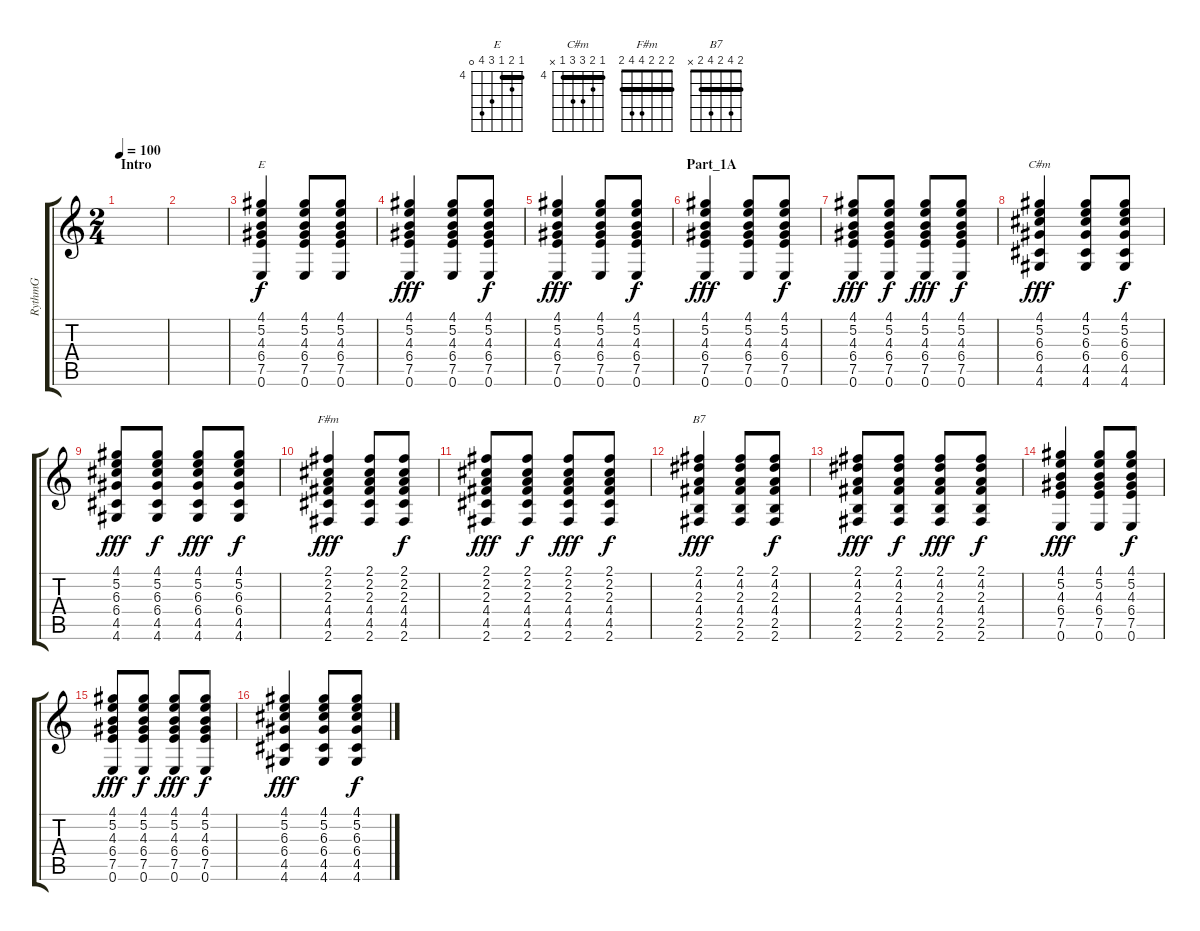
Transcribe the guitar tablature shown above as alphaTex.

\track ("RythmG" "RythmG") {instrument acousticguitarsteel}
\staff {score tabs}
\tuning (E4 B3 G3 D3 A2 E2) {hide}
\chord ("E" 4 5 4 6 7 0) {firstfret 4 barre 4}
\chord ("C#m" 4 5 6 6 4 x) {firstfret 4 barre 4}
\chord ("F#m" 2 2 2 4 4 2) {barre 2}
\chord ("B7" 2 4 2 4 2 x) {barre 2}
\ts (2 4)
\section ("" "Intro")
\tempo 100
\clef g2
\ks c
|
|
(4.1 5.2 4.3 6.4 7.5 0.6).4{ch "E"} (4.1 5.2 4.3 6.4 7.5 0.6).8 (4.1 5.2 4.3 6.4 7.5 0.6).8{dy f} |
(4.1 5.2 4.3 6.4 7.5 0.6).4{dy fff} (4.1 5.2 4.3 6.4 7.5 0.6).8 (4.1 5.2 4.3 6.4 7.5 0.6).8{dy f} |
(4.1 5.2 4.3 6.4 7.5 0.6).4{dy fff} (4.1 5.2 4.3 6.4 7.5 0.6).8 (4.1 5.2 4.3 6.4 7.5 0.6).8{dy f} |
\section ("" "Part_1A")
(4.1 5.2 4.3 6.4 7.5 0.6).4{dy fff} (4.1 5.2 4.3 6.4 7.5 0.6).8 (4.1 5.2 4.3 6.4 7.5 0.6).8{dy f} |
(4.1 5.2 4.3 6.4 7.5 0.6).8{dy fff} (4.1 5.2 4.3 6.4 7.5 0.6).8{dy f} (4.1 5.2 4.3 6.4 7.5 0.6).8{dy fff} (4.1 5.2 4.3 6.4 7.5 0.6).8{dy f} |
(4.1 5.2 6.3 6.4 4.5 4.6).4{ch "C#m" dy fff} (4.1 5.2 6.3 6.4 4.5 4.6).8 (4.1 5.2 6.3 6.4 4.5 4.6).8{dy f} |
(4.1 5.2 6.3 6.4 4.5 4.6).8{dy fff} (4.1 5.2 6.3 6.4 4.5 4.6).8{dy f} (4.1 5.2 6.3 6.4 4.5 4.6).8{dy fff} (4.1 5.2 6.3 6.4 4.5 4.6).8{dy f} |
(2.1 2.2 2.3 4.4 4.5 2.6).4{ch "F#m" dy fff} (2.1 2.2 2.3 4.4 4.5 2.6).8 (2.1 2.2 2.3 4.4 4.5 2.6).8{dy f} |
(2.1 2.2 2.3 4.4 4.5 2.6).8{dy fff} (2.1 2.2 2.3 4.4 4.5 2.6).8{dy f} (2.1 2.2 2.3 4.4 4.5 2.6).8{dy fff} (2.1 2.2 2.3 4.4 4.5 2.6).8{dy f} |
(2.1 4.2 2.3 4.4 2.5 2.6).4{ch "B7" dy fff} (2.1 4.2 2.3 4.4 2.5 2.6).8 (2.1 4.2 2.3 4.4 2.5 2.6).8{dy f} |
(2.1 4.2 2.3 4.4 2.5 2.6).8{dy fff} (2.1 4.2 2.3 4.4 2.5 2.6).8{dy f} (2.1 4.2 2.3 4.4 2.5 2.6).8{dy fff} (2.1 4.2 2.3 4.4 2.5 2.6).8{dy f} |
(4.1 5.2 4.3 6.4 7.5 0.6).4{dy fff} (4.1 5.2 4.3 6.4 7.5 0.6).8 (4.1 5.2 4.3 6.4 7.5 0.6).8{dy f} |
(4.1 5.2 4.3 6.4 7.5 0.6).8{dy fff} (4.1 5.2 4.3 6.4 7.5 0.6).8{dy f} (4.1 5.2 4.3 6.4 7.5 0.6).8{dy fff} (4.1 5.2 4.3 6.4 7.5 0.6).8{dy f} |
(4.1 5.2 6.3 6.4 4.5 4.6).4{dy fff} (4.1 5.2 6.3 6.4 4.5 4.6).8 (4.1 5.2 6.3 6.4 4.5 4.6).8{dy f}
